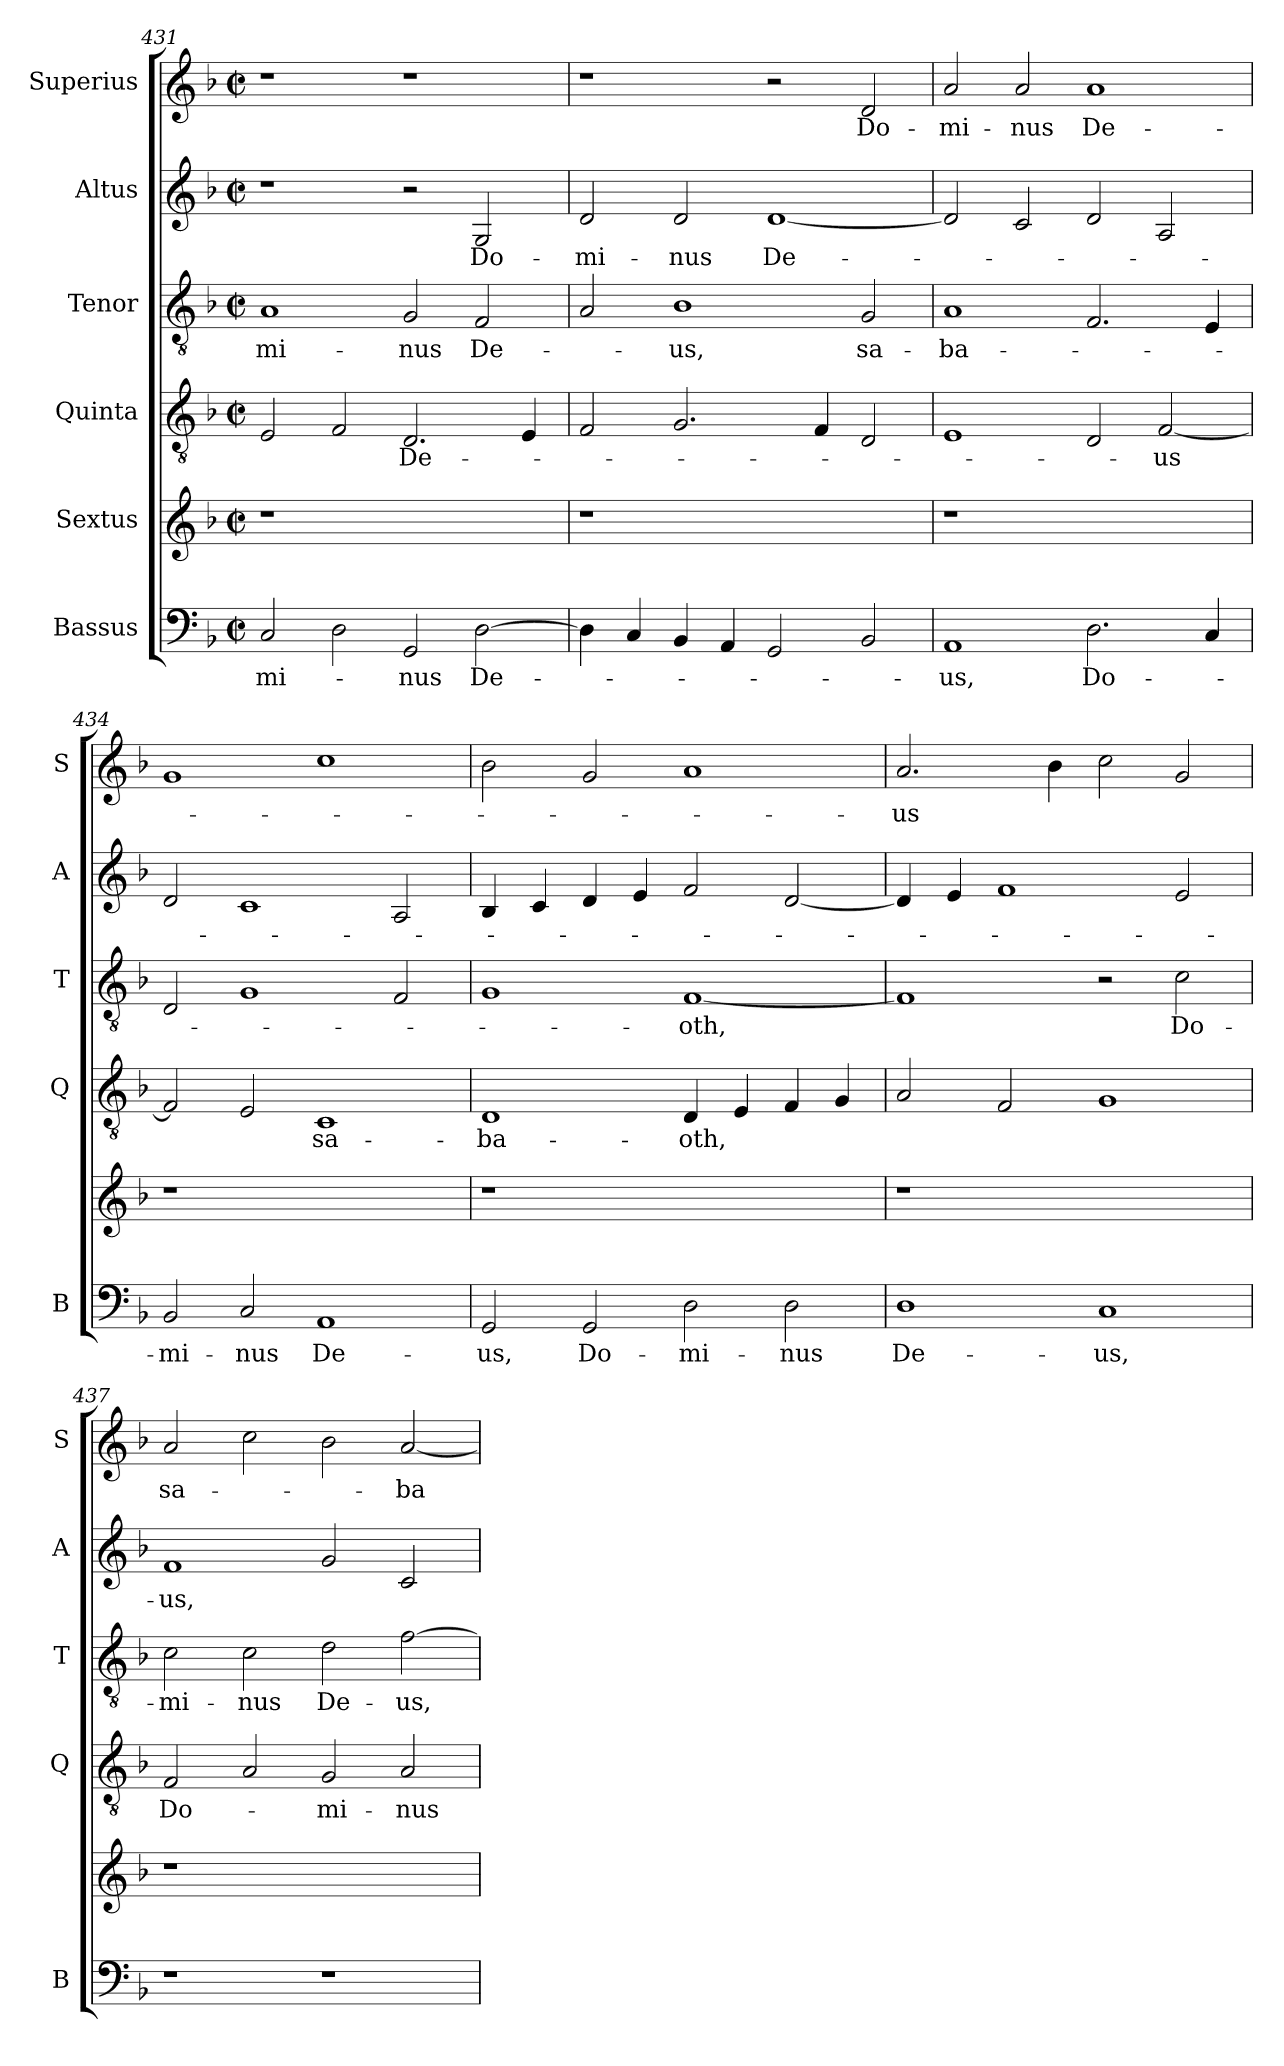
**kern	**text	**kern	**kern	**text	**kern	**text	**kern	**text	**kern	**text
*part6	*part6	*part5	*part4	*part4	*part3	*part3	*part2	*part2	*part1	*part1
*staff6	*staff6	*staff5	*staff4	*staff4	*staff3	*staff3	*staff2	*staff2	*staff1	*staff1
*I"Bassus	*	*I"Sextus	*I"Quinta	*	*I"Tenor	*	*I"Altus	*	*I"Superius	*
*I'B	*	*	*I'Q	*	*I'T	*	*I'A	*	*I'S	*
*clefF4	*	*clefG2	*clefGv2	*	*clefGv2	*	*clefG2	*	*clefG2	*
*k[b-]	*	*k[b-]	*k[b-]	*	*k[b-]	*	*k[b-]	*	*k[b-]	*
*F:	*	*F:	*F:	*	*F:	*	*F:	*	*F:	*
*M2/2	*	*M2/2	*M2/2	*	*M2/2	*	*M2/2	*	*M2/2	*
*met(c|)	*	*met(c|)	*met(c|)	*	*met(c|)	*	*met(c|)	*	*met(c|)	*
=431	=431	=431	=431	=431	=431	=431	=431	=431	=431	=431
!	!LO:LY:b	!	!	!	!	!LO:LY:b	!	!	!	!
2C/	-mi-	1r	2E/	.	1A	-mi-	1r	.	1r	.
2D\	.	.	2F/	.	.	.	.	.	.	.
!	!LO:LY:b	!	!	!LO:LY:b	!	!LO:LY:b	!	!	!	!
2GG/	-nus	1ryy	2.D/	De-	2G/	-nus	2r	.	1r	.
!	!LO:LY:b	!	!	!	!	!LO:LY:b	!	!LO:LY:b	!	!
[2D\	De-	.	.	.	2F/	De-	2G/	Do-	.	.
.	.	.	4E/	.	.	.	.	.	.	.
=432	=432	=432	=432	=432	=432	=432	=432	=432	=432	=432
!	!	!	!	!	!	!	!	!LO:LY:b	!	!
4D\]	.	1r	2F/	.	2A/	.	2d/	-mi-	1r	.
4C/	.	.	.	.	.	.	.	.	.	.
!	!	!	!	!	!	!LO:LY:b	!	!LO:LY:b	!	!
4BB-/	.	.	2.G/	.	1B-	-us,	2d/	-nus	.	.
4AA/	.	.	.	.	.	.	.	.	.	.
!	!	!	!	!	!	!	!	!LO:LY:b	!	!
2GG/	.	1ryy	.	.	.	.	[1d	De-	2r	.
.	.	.	4F/	.	.	.	.	.	.	.
!	!	!	!	!	!	!LO:LY:b	!	!	!	!LO:LY:b
2BB-/	.	.	2D/	.	2G/	sa-	.	.	2d/	Do-
=433	=433	=433	=433	=433	=433	=433	=433	=433	=433	=433
!	!LO:LY:b	!	!	!	!	!LO:LY:b	!	!	!	!LO:LY:b
1AA	-us,	1r	1E	.	1A	-ba-	2d/]	.	2a/	-mi-
!	!	!	!	!	!	!	!	!	!	!LO:LY:b
.	.	.	.	.	.	.	2c/	.	2a/	-nus
!	!LO:LY:b	!	!	!	!	!	!	!	!	!LO:LY:b
2.D\	Do-	1ryy	2D/	.	2.F/	.	2d/	.	1a	De-
!	!	!	!	!LO:LY:b	!	!	!	!	!	!
.	.	.	[2F/	-us	.	.	2A/	.	.	.
4C/	.	.	.	.	4E/	.	.	.	.	.
=434	=434	=434	=434	=434	=434	=434	=434	=434	=434	=434
!	!LO:LY:b	!	!	!	!	!	!	!	!	!
2BB-/	-mi-	1r	2F/]	.	2D/	.	2d/	.	1g	.
!	!LO:LY:b	!	!	!	!	!	!	!	!	!
2C/	-nus	.	2E/	.	1G	.	1c	.	.	.
!	!LO:LY:b	!	!	!LO:LY:b	!	!	!	!	!	!
1AA	De-	1ryy	1C	sa-	.	.	.	.	1cc	.
.	.	.	.	.	2F/	.	2A/	.	.	.
=435	=435	=435	=435	=435	=435	=435	=435	=435	=435	=435
!	!LO:LY:b	!	!	!LO:LY:b	!	!	!	!	!	!
2GG/	-us,	1r	1D	-ba-	1G	.	4B-/	.	2b-\	.
.	.	.	.	.	.	.	4c/	.	.	.
!	!LO:LY:b	!	!	!	!	!	!	!	!	!
2GG/	Do-	.	.	.	.	.	4d/	.	2g/	.
.	.	.	.	.	.	.	4e/	.	.	.
!	!LO:LY:b	!	!	!LO:LY:b	!	!LO:LY:b	!	!	!	!
2D\	-mi-	1ryy	4D/	-oth,	[1F	-oth,	2f/	.	1a	.
.	.	.	4E/	.	.	.	.	.	.	.
!	!LO:LY:b	!	!	!	!	!	!	!	!	!
2D\	-nus	.	4F/	.	.	.	[2d/	.	.	.
.	.	.	4G/	.	.	.	.	.	.	.
!!LO:LB:g=z
=436	=436	=436	=436	=436	=436	=436	=436	=436	=436	=436
!	!LO:LY:b	!	!	!	!	!	!	!	!	!LO:LY:b
1D	De-	1r	2A/	.	1F]	.	4d/]	.	2.a/	-us
.	.	.	.	.	.	.	4e/	.	.	.
.	.	.	2F/	.	.	.	1f	.	.	.
.	.	.	.	.	.	.	.	.	4b-\	.
!	!LO:LY:b	!	!	!	!	!	!	!	!	!
1C	-us,	1ryy	1G	.	2r	.	.	.	2cc\	.
!	!	!	!	!	!	!LO:LY:b	!	!	!	!
.	.	.	.	.	2c\	Do-	2e/	.	2g/	.
=437	=437	=437	=437	=437	=437	=437	=437	=437	=437	=437
!	!	!	!	!LO:LY:b	!	!LO:LY:b	!	!LO:LY:b	!	!LO:LY:b
1r	.	1r	2F/	Do-	2c\	-mi-	1f	-us,	2a/	sa-
!	!	!	!	!	!	!LO:LY:b	!	!	!	!
.	.	.	2A/	.	2c\	-nus	.	.	2cc\	.
!	!	!	!	!LO:LY:b	!	!LO:LY:b	!	!	!	!
1r	.	1ryy	2G/	-mi-	2d\	De-	2g/	.	2b-\	.
!	!	!	!	!LO:LY:b	!	!LO:LY:b	!	!	!	!LO:LY:b
.	.	.	2A/	-nus	[2f\	-us,	2c/	.	[2a/	-ba-
=	=	=	=	=	=	=	=	=	=	=
*-	*-	*-	*-	*-	*-	*-	*-	*-	*-	*-
